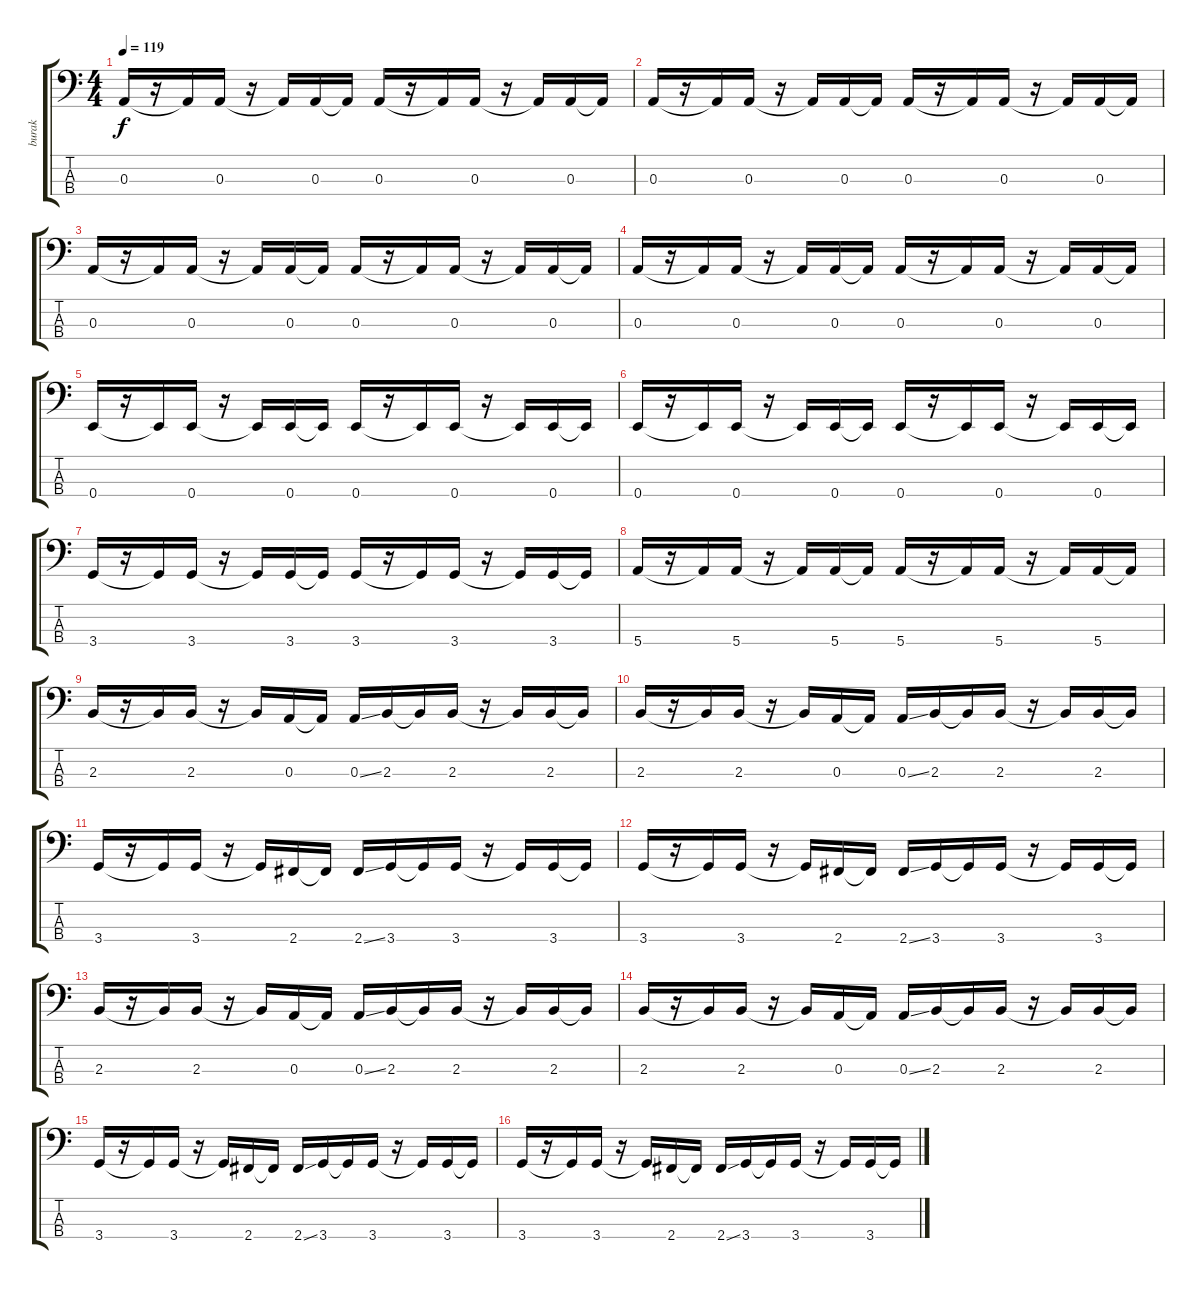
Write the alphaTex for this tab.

\track ("burak" "burak") {instrument electricbassfinger}
\staff {score tabs}
\tuning (G2 D2 A1 E1) {hide}
\ts (4 4)
\tempo 119
\clef f4
\ks c
0.3.16{dy f} r.16 0.3{t}.16 0.3.16 r.16 0.3{t}.16 0.3.16 0.3{t}.16 0.3.16 r.16 0.3{t}.16 0.3.16 r.16 0.3{t}.16 0.3.16 0.3{t}.16 |
0.3.16 r.16 0.3{t}.16 0.3.16 r.16 0.3{t}.16 0.3.16 0.3{t}.16 0.3.16 r.16 0.3{t}.16 0.3.16 r.16 0.3{t}.16 0.3.16 0.3{t}.16 |
0.3.16 r.16 0.3{t}.16 0.3.16 r.16 0.3{t}.16 0.3.16 0.3{t}.16 0.3.16 r.16 0.3{t}.16 0.3.16 r.16 0.3{t}.16 0.3.16 0.3{t}.16 |
0.3.16 r.16 0.3{t}.16 0.3.16 r.16 0.3{t}.16 0.3.16 0.3{t}.16 0.3.16 r.16 0.3{t}.16 0.3.16 r.16 0.3{t}.16 0.3.16 0.3{t}.16 |
0.4.16 r.16 0.4{t}.16 0.4.16 r.16 0.4{t}.16 0.4.16 0.4{t}.16 0.4.16 r.16 0.4{t}.16 0.4.16 r.16 0.4{t}.16 0.4.16 0.4{t}.16 |
0.4.16 r.16 0.4{t}.16 0.4.16 r.16 0.4{t}.16 0.4.16 0.4{t}.16 0.4.16 r.16 0.4{t}.16 0.4.16 r.16 0.4{t}.16 0.4.16 0.4{t}.16 |
3.4.16 r.16 3.4{t}.16 3.4.16 r.16 3.4{t}.16 3.4.16 3.4{t}.16 3.4.16 r.16 3.4{t}.16 3.4.16 r.16 3.4{t}.16 3.4.16 3.4{t}.16 |
5.4.16 r.16 5.4{t}.16 5.4.16 r.16 5.4{t}.16 5.4.16 5.4{t}.16 5.4.16 r.16 5.4{t}.16 5.4.16 r.16 5.4{t}.16 5.4.16 5.4{t}.16 |
2.3.16 r.16 2.3{t}.16 2.3.16 r.16 2.3{t}.16 0.3.16 0.3{t}.16 0.3{ss}.16 2.3.16 2.3{t}.16 2.3.16 r.16 2.3{t}.16 2.3.16 2.3{t}.16 |
2.3.16 r.16 2.3{t}.16 2.3.16 r.16 2.3{t}.16 0.3.16 0.3{t}.16 0.3{ss}.16 2.3.16 2.3{t}.16 2.3.16 r.16 2.3{t}.16 2.3.16 2.3{t}.16 |
3.4.16 r.16 3.4{t}.16 3.4.16 r.16 3.4{t}.16 2.4.16 2.4{t}.16 2.4{ss}.16 3.4.16 3.4{t}.16 3.4.16 r.16 3.4{t}.16 3.4.16 3.4{t}.16 |
3.4.16 r.16 3.4{t}.16 3.4.16 r.16 3.4{t}.16 2.4.16 2.4{t}.16 2.4{ss}.16 3.4.16 3.4{t}.16 3.4.16 r.16 3.4{t}.16 3.4.16 3.4{t}.16 |
2.3.16 r.16 2.3{t}.16 2.3.16 r.16 2.3{t}.16 0.3.16 0.3{t}.16 0.3{ss}.16 2.3.16 2.3{t}.16 2.3.16 r.16 2.3{t}.16 2.3.16 2.3{t}.16 |
2.3.16 r.16 2.3{t}.16 2.3.16 r.16 2.3{t}.16 0.3.16 0.3{t}.16 0.3{ss}.16 2.3.16 2.3{t}.16 2.3.16 r.16 2.3{t}.16 2.3.16 2.3{t}.16 |
3.4.16 r.16 3.4{t}.16 3.4.16 r.16 3.4{t}.16 2.4.16 2.4{t}.16 2.4{ss}.16 3.4.16 3.4{t}.16 3.4.16 r.16 3.4{t}.16 3.4.16 3.4{t}.16 |
3.4.16 r.16 3.4{t}.16 3.4.16 r.16 3.4{t}.16 2.4.16 2.4{t}.16 2.4{ss}.16 3.4.16 3.4{t}.16 3.4.16 r.16 3.4{t}.16 3.4.16 3.4{t}.16
